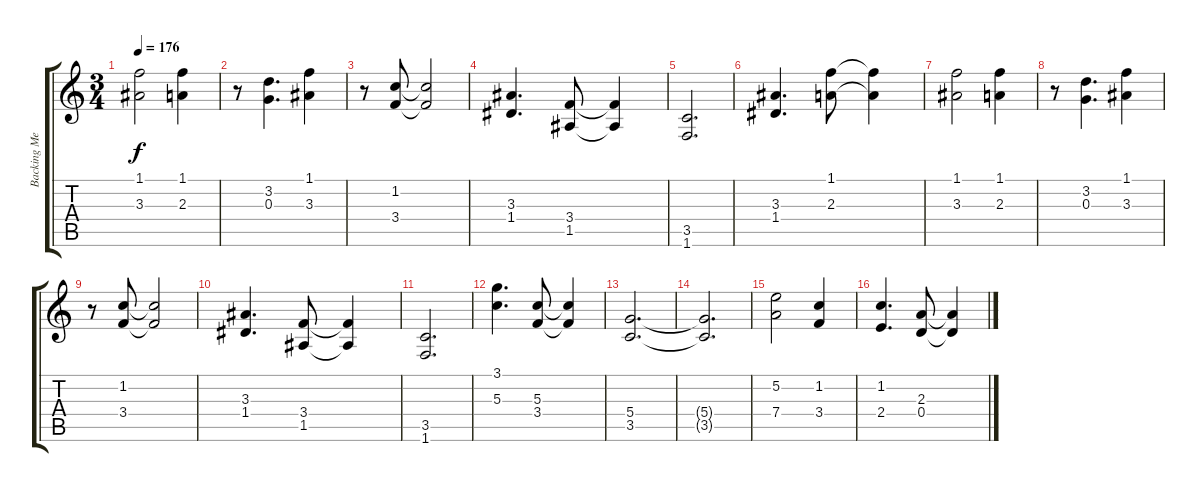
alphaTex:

\track ("Backing Melody" "Backing Me") {instrument acousticguitarsteel}
\staff {score tabs}
\tuning (E4 B3 G3 D3 A2 E2) {hide}
\ts (3 4)
\tempo 176
\clef g2
\ks c
(1.1 3.3).2{dy f} (1.1 2.3).4 |
r.8 (3.2 0.3).4{d} (1.1 3.3).4 |
r.8 (1.2 3.4).8 (1.2{t} 3.4{t}).2 |
(3.3 1.4).4{d} (3.4 1.5).8 (3.4{t} 1.5{t}).4 |
(3.5 1.6).2{d} |
(3.3 1.4).4{d} (1.1 2.3).8 (1.1{t} 2.3{t}).4 |
(1.1 3.3).2 (1.1 2.3).4 |
r.8 (3.2 0.3).4{d} (1.1 3.3).4 |
r.8 (1.2 3.4).8 (1.2{t} 3.4{t}).2 |
(3.3 1.4).4{d} (3.4 1.5).8 (3.4{t} 1.5{t}).4 |
(3.5 1.6).2{d} |
(3.1 5.3).4{d} (5.3 3.4).8 (5.3{t} 3.4{t}).4 |
(5.4 3.5).2{d} |
(5.4{t} 3.5{t}).2{d} |
(5.2 7.4).2 (1.2 3.4).4 |
(1.2 2.4).4{d} (2.3 0.4).8 (2.3{t} 0.4{t}).4
